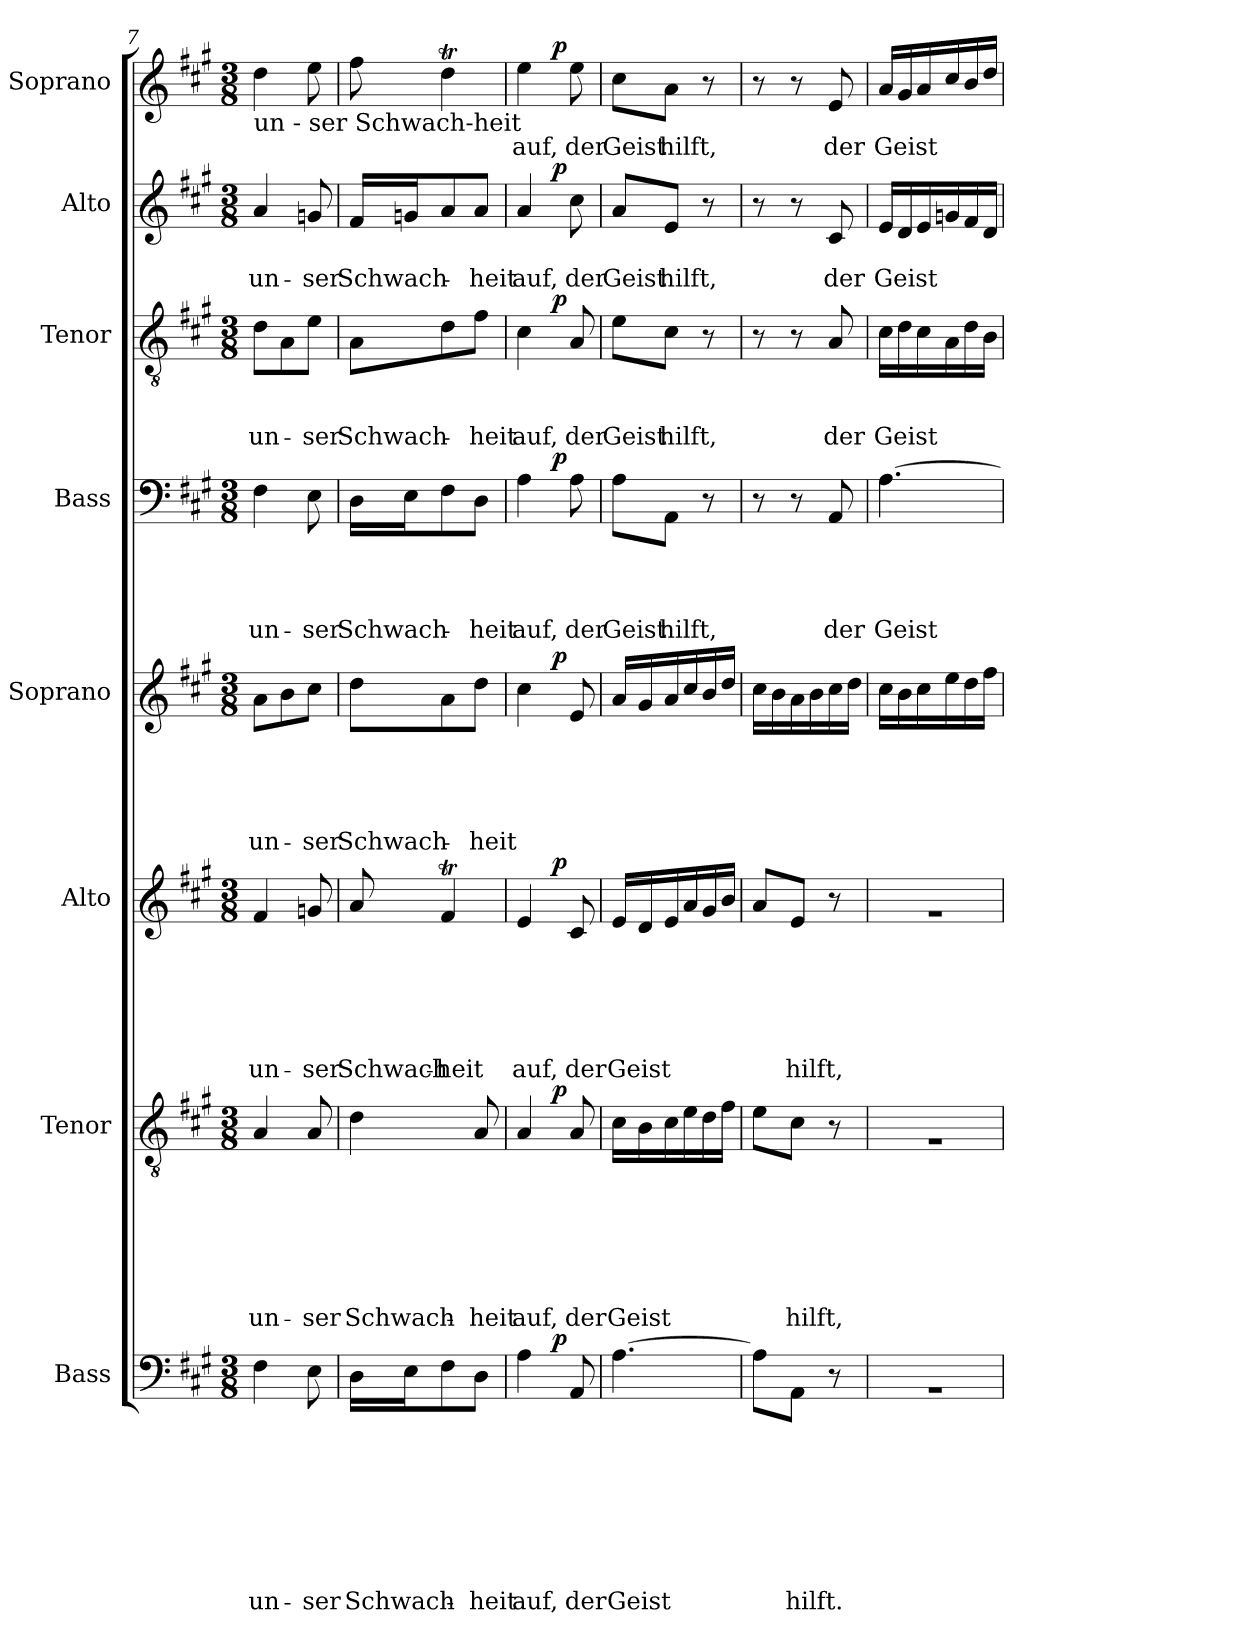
**kern	**text	**text	**text	**text	**text	**text	**text	**text	**dynam	**kern	**text	**text	**text	**text	**text	**text	**text	**dynam	**kern	**text	**text	**text	**text	**text	**text	**dynam	**kern	**text	**text	**text	**text	**text	**dynam	**kern	**text	**text	**text	**text	**dynam	**kern	**text	**text	**text	**dynam	**kern	**text	**text	**dynam	**kern	**text	**dynam
*part8	*part8	*part8	*part8	*part8	*part8	*part8	*part8	*part8	*part8	*part7	*part7	*part7	*part7	*part7	*part7	*part7	*part7	*part7	*part6	*part6	*part6	*part6	*part6	*part6	*part6	*part6	*part5	*part5	*part5	*part5	*part5	*part5	*part5	*part4	*part4	*part4	*part4	*part4	*part4	*part3	*part3	*part3	*part3	*part3	*part2	*part2	*part2	*part2	*part1	*part1	*part1
*staff8	*staff8	*staff8	*staff8	*staff8	*staff8	*staff8	*staff8	*staff8	*staff8	*staff7	*staff7	*staff7	*staff7	*staff7	*staff7	*staff7	*staff7	*staff7	*staff6	*staff6	*staff6	*staff6	*staff6	*staff6	*staff6	*staff6	*staff5	*staff5	*staff5	*staff5	*staff5	*staff5	*staff5	*staff4	*staff4	*staff4	*staff4	*staff4	*staff4	*staff3	*staff3	*staff3	*staff3	*staff3	*staff2	*staff2	*staff2	*staff2	*staff1	*staff1	*staff1
*I"Bass	*	*	*	*	*	*	*	*	*	*I"Tenor	*	*	*	*	*	*	*	*	*I"Alto	*	*	*	*	*	*	*	*I"Soprano	*	*	*	*	*	*	*I"Bass	*	*	*	*	*	*I"Tenor	*	*	*	*	*I"Alto	*	*	*	*I"Soprano	*	*
*clefF4	*	*	*	*	*	*	*	*	*	*clefGv2	*	*	*	*	*	*	*	*	*clefG2	*	*	*	*	*	*	*	*clefG2	*	*	*	*	*	*	*clefF4	*	*	*	*	*	*clefGv2	*	*	*	*	*clefG2	*	*	*	*clefG2	*	*
*k[f#c#g#]	*	*	*	*	*	*	*	*	*	*k[f#c#g#]	*	*	*	*	*	*	*	*	*k[f#c#g#]	*	*	*	*	*	*	*	*k[f#c#g#]	*	*	*	*	*	*	*k[f#c#g#]	*	*	*	*	*	*k[f#c#g#]	*	*	*	*	*k[f#c#g#]	*	*	*	*k[f#c#g#]	*	*
*A:	*	*	*	*	*	*	*	*	*	*A:	*	*	*	*	*	*	*	*	*A:	*	*	*	*	*	*	*	*A:	*	*	*	*	*	*	*A:	*	*	*	*	*	*A:	*	*	*	*	*A:	*	*	*	*A:	*	*
*M3/8	*	*	*	*	*	*	*	*	*	*M3/8	*	*	*	*	*	*	*	*	*M3/8	*	*	*	*	*	*	*	*M3/8	*	*	*	*	*	*	*M3/8	*	*	*	*	*	*M3/8	*	*	*	*	*M3/8	*	*	*	*M3/8	*	*
=7	=7	=7	=7	=7	=7	=7	=7	=7	=7	=7	=7	=7	=7	=7	=7	=7	=7	=7	=7	=7	=7	=7	=7	=7	=7	=7	=7	=7	=7	=7	=7	=7	=7	=7	=7	=7	=7	=7	=7	=7	=7	=7	=7	=7	=7	=7	=7	=7	=7	=7	=7
!	!	!	!	!	!	!	!	!	!	!	!	!	!	!	!	!	!	!	!	!	!	!	!	!	!	!	!	!	!	!	!	!	!	!	!	!	!	!	!	!	!	!	!	!	!	!	!	!	!LO:TX:b:t=un - ser Schwach-heit	!	!
!	!	!	!	!	!	!	!	!LO:LY:b	!	!	!	!	!	!	!	!	!LO:LY:b	!	!	!	!	!	!	!	!LO:LY:b	!	!	!	!	!	!	!LO:LY:b	!	!	!	!	!	!LO:LY:b	!	!	!	!	!LO:LY:b	!	!	!	!LO:LY:b	!	!	!	!
4F#\	.	.	.	.	.	.	.	un-	.	4A/	.	.	.	.	.	.	un-	.	4f#/	.	.	.	.	.	un-	.	8a\L	.	.	.	.	un-	.	4F#\	.	.	.	un-	.	8d\L	.	.	un-	.	4a/	.	un-	.	4dd\	.	.
.	.	.	.	.	.	.	.	.	.	.	.	.	.	.	.	.	.	.	.	.	.	.	.	.	.	.	8b\	.	.	.	.	.	.	.	.	.	.	.	.	8A\	.	.	.	.	.	.	.	.	.	.	.
!	!	!	!	!	!	!	!	!LO:LY:b	!	!	!	!	!	!	!	!	!LO:LY:b	!	!	!	!	!	!	!	!LO:LY:b	!	!	!	!	!	!	!LO:LY:b	!	!	!	!	!	!LO:LY:b	!	!	!	!	!LO:LY:b	!	!	!	!LO:LY:b	!	!	!	!
8E\	.	.	.	.	.	.	.	-ser	.	8A/	.	.	.	.	.	.	-ser	.	8gn/	.	.	.	.	.	-ser	.	8cc#\J	.	.	.	.	-ser	.	8E\	.	.	.	-ser	.	8e\J	.	.	-ser	.	8gn/	.	-ser	.	8ee\	.	.
=8	=8	=8	=8	=8	=8	=8	=8	=8	=8	=8	=8	=8	=8	=8	=8	=8	=8	=8	=8	=8	=8	=8	=8	=8	=8	=8	=8	=8	=8	=8	=8	=8	=8	=8	=8	=8	=8	=8	=8	=8	=8	=8	=8	=8	=8	=8	=8	=8	=8	=8	=8
!	!	!	!	!	!	!	!	!LO:LY:b	!	!	!	!	!	!	!	!	!LO:LY:b	!	!	!	!	!	!	!	!LO:LY:b	!	!	!	!	!	!	!LO:LY:b	!	!	!	!	!	!LO:LY:b	!	!	!	!	!LO:LY:b	!	!	!	!LO:LY:b	!	!	!	!
16D\LL	.	.	.	.	.	.	.	Schwach-	.	4d\	.	.	.	.	.	.	Schwach-	.	8a/	.	.	.	.	.	Schwach-	.	8dd\L	.	.	.	.	Schwach-	.	16D\LL	.	.	.	Schwach-	.	8A\L	.	.	Schwach-	.	16f#/LL	.	Schwach-	.	8ff#\	.	.
16E\J	.	.	.	.	.	.	.	.	.	.	.	.	.	.	.	.	.	.	.	.	.	.	.	.	.	.	.	.	.	.	.	.	.	16E\J	.	.	.	.	.	.	.	.	.	.	16gn/J	.	.	.	.	.	.
!	!	!	!	!	!	!	!	!	!	!	!	!	!	!	!	!	!	!	!	!	!	!	!	!	!LO:LY:b:rj	!	!	!	!	!	!	!	!	!	!	!	!	!	!	!	!	!	!	!	!	!	!	!	!	!	!
8F#\	.	.	.	.	.	.	.	.	.	.	.	.	.	.	.	.	.	.	4f#T/	.	.	.	.	.	-heit	.	8a\	.	.	.	.	.	.	8F#\	.	.	.	.	.	8d\	.	.	.	.	8a/	.	.	.	4ddT\	.	.
!	!	!	!	!	!	!	!	!LO:LY:b	!	!	!	!	!	!	!	!	!LO:LY:b	!	!	!	!	!	!	!	!	!	!	!	!	!	!	!LO:LY:b	!	!	!	!	!	!LO:LY:b	!	!	!	!	!LO:LY:b	!	!	!	!LO:LY:b	!	!	!	!
8D\J	.	.	.	.	.	.	.	-heit	.	8A/	.	.	.	.	.	.	-heit	.	.	.	.	.	.	.	.	.	8dd\J	.	.	.	.	-heit	.	8D\J	.	.	.	-heit	.	8f#\J	.	.	-heit	.	8a/J	.	-heit	.	.	.	.
!!LO:PB:g=z
=9	=9	=9	=9	=9	=9	=9	=9	=9	=9	=9	=9	=9	=9	=9	=9	=9	=9	=9	=9	=9	=9	=9	=9	=9	=9	=9	=9	=9	=9	=9	=9	=9	=9	=9	=9	=9	=9	=9	=9	=9	=9	=9	=9	=9	=9	=9	=9	=9	=9	=9	=9
!	!	!	!	!	!	!	!	!	!	!	!	!	!	!	!	!	!	!	!	!	!	!	!	!	!	!	!LO:TX:b:t=auf, der	!	!	!	!	!	!	!	!	!	!	!	!	!	!	!	!	!	!	!	!	!	!	!	!
!	!	!	!	!	!	!	!	!LO:LY:b	!	!	!	!	!	!	!	!	!LO:LY:b	!	!	!	!	!	!	!	!LO:LY:b	!	!	!	!	!	!	!	!	!	!	!	!	!LO:LY:b	!	!	!	!	!LO:LY:b	!	!	!	!LO:LY:b	!	!	!LO:LY:b	!
*^	*	*	*	*	*	*	*	*	*	*^	*	*	*	*	*	*	*	*	*^	*	*	*	*	*	*	*	*^	*	*	*	*	*	*	*^	*	*	*	*	*	*^	*	*	*	*	*^	*	*	*	*^	*	*
4A\	8.ryy	.	.	.	.	.	.	.	auf,	.	4A/	8.ryy	.	.	.	.	.	.	auf,	.	4e/	8.ryy	.	.	.	.	.	auf,	.	4cc#\	8.ryy	.	.	.	.	.	.	4A\	8.ryy	.	.	.	auf,	.	4c#\	8.ryy	.	.	auf,	.	4a/	8.ryy	.	auf,	.	4ee\	8.ryy	auf,	.
!	!	!	!	!	!	!	!	!	!	!LO:DY:a	!	!	!	!	!	!	!	!	!	!LO:DY:a	!	!	!	!	!	!	!	!	!LO:DY:a	!	!	!	!	!	!	!	!LO:DY:a	!	!	!	!	!	!	!LO:DY:a	!	!	!	!	!	!LO:DY:a	!	!	!	!	!LO:DY:a	!	!	!	!LO:DY:a
.	8.ryy	.	.	.	.	.	.	.	.	p	.	8.ryy	.	.	.	.	.	.	.	p	.	8.ryy	.	.	.	.	.	.	p	.	8.ryy	.	.	.	.	.	p	.	8.ryy	.	.	.	.	p	.	8.ryy	.	.	.	p	.	8.ryy	.	.	p	.	8.ryy	.	p
!	!	!	!	!	!	!	!	!	!LO:LY:b	!	!	!	!	!	!	!	!	!	!LO:LY:b	!	!	!	!	!	!	!	!	!LO:LY:b	!	!	!	!	!	!	!	!	!	!	!	!	!	!	!LO:LY:b	!	!	!	!	!	!LO:LY:b	!	!	!	!	!LO:LY:b	!	!	!	!LO:LY:b	!
8AA/	.	.	.	.	.	.	.	.	der	.	8A/	.	.	.	.	.	.	.	der	.	8c#/	.	.	.	.	.	.	der	.	8e/	.	.	.	.	.	.	.	8A\	.	.	.	.	der	.	8A/	.	.	.	der	.	8cc#\	.	.	der	.	8ee\	.	der	.
=10	=10	=10	=10	=10	=10	=10	=10	=10	=10	=10	=10	=10	=10	=10	=10	=10	=10	=10	=10	=10	=10	=10	=10	=10	=10	=10	=10	=10	=10	=10	=10	=10	=10	=10	=10	=10	=10	=10	=10	=10	=10	=10	=10	=10	=10	=10	=10	=10	=10	=10	=10	=10	=10	=10	=10	=10	=10	=10	=10
!	!	!	!	!	!	!	!	!	!	!	!	!	!	!	!	!	!	!	!	!	!	!	!	!	!	!	!	!	!	!LO:TX:b:t=Geist	!	!	!	!	!	!	!	!	!	!	!	!	!	!	!	!	!	!	!	!	!	!	!	!	!	!	!	!	!
!	!	!	!	!	!	!	!	!	!LO:LY:b	!	!	!	!	!	!	!	!	!	!LO:LY:b	!	!	!	!	!	!	!	!	!LO:LY:b	!	!	!	!	!	!	!	!	!	!	!	!	!	!	!LO:LY:b	!	!	!	!	!	!LO:LY:b	!	!	!	!	!LO:LY:b	!	!	!	!LO:LY:b	!
*v	*v	*	*	*	*	*	*	*	*	*	*	*	*	*	*	*	*	*	*	*	*v	*v	*	*	*	*	*	*	*	*v	*v	*	*	*	*	*	*	*v	*v	*	*	*	*	*	*v	*v	*	*	*	*	*v	*v	*	*	*	*v	*v	*	*
*	*	*	*	*	*	*	*	*	*	*v	*v	*	*	*	*	*	*	*	*	*	*	*	*	*	*	*	*	*	*	*	*	*	*	*	*	*	*	*	*	*	*	*	*	*	*	*	*	*	*	*	*	*
[>4.A\	.	.	.	.	.	.	.	Geist	.	16c#\LL	.	.	.	.	.	.	Geist	.	16e/LL	.	.	.	.	.	Geist	.	16a/LL	.	.	.	.	.	.	8A\L	.	.	.	Geist	.	8e\L	.	.	Geist	.	8a/L	.	Geist	.	8cc#\L	Geist	.
.	.	.	.	.	.	.	.	.	.	16B\	.	.	.	.	.	.	.	.	16d/	.	.	.	.	.	.	.	16g#/	.	.	.	.	.	.	.	.	.	.	.	.	.	.	.	.	.	.	.	.	.	.	.	.
!	!	!	!	!	!	!	!	!	!	!	!	!	!	!	!	!	!	!	!	!	!	!	!	!	!	!	!	!	!	!	!	!	!	!	!	!	!	!LO:LY:b	!	!	!	!	!LO:LY:b	!	!	!	!LO:LY:b	!	!	!LO:LY:b	!
.	.	.	.	.	.	.	.	.	.	16c#\	.	.	.	.	.	.	.	.	16e/	.	.	.	.	.	.	.	16a/	.	.	.	.	.	.	8AA\J	.	.	.	hilft,	.	8c#\J	.	.	hilft,	.	8e/J	.	hilft,	.	8a\J	hilft,	.
.	.	.	.	.	.	.	.	.	.	16e\	.	.	.	.	.	.	.	.	16a/	.	.	.	.	.	.	.	16cc#/	.	.	.	.	.	.	.	.	.	.	.	.	.	.	.	.	.	.	.	.	.	.	.	.
.	.	.	.	.	.	.	.	.	.	16d\	.	.	.	.	.	.	.	.	16g#/	.	.	.	.	.	.	.	16b/	.	.	.	.	.	.	8r	.	.	.	.	.	8r	.	.	.	.	8r	.	.	.	8r	.	.
.	.	.	.	.	.	.	.	.	.	16f#\JJ	.	.	.	.	.	.	.	.	16b/JJ	.	.	.	.	.	.	.	16dd/JJ	.	.	.	.	.	.	.	.	.	.	.	.	.	.	.	.	.	.	.	.	.	.	.	.
=11	=11	=11	=11	=11	=11	=11	=11	=11	=11	=11	=11	=11	=11	=11	=11	=11	=11	=11	=11	=11	=11	=11	=11	=11	=11	=11	=11	=11	=11	=11	=11	=11	=11	=11	=11	=11	=11	=11	=11	=11	=11	=11	=11	=11	=11	=11	=11	=11	=11	=11	=11
8A\L]	.	.	.	.	.	.	.	.	.	8e\L	.	.	.	.	.	.	.	.	8a/L	.	.	.	.	.	.	.	16cc#\LL	.	.	.	.	.	.	8r	.	.	.	.	.	8r	.	.	.	.	8r	.	.	.	8r	.	.
.	.	.	.	.	.	.	.	.	.	.	.	.	.	.	.	.	.	.	.	.	.	.	.	.	.	.	16b\	.	.	.	.	.	.	.	.	.	.	.	.	.	.	.	.	.	.	.	.	.	.	.	.
!	!	!	!	!	!	!	!	!LO:LY:b	!	!	!	!	!	!	!	!	!LO:LY:b	!	!	!	!	!	!	!	!LO:LY:b	!	!	!	!	!	!	!	!	!	!	!	!	!	!	!	!	!	!	!	!	!	!	!	!	!	!
8AA\J	.	.	.	.	.	.	.	hilft.	.	8c#\J	.	.	.	.	.	.	hilft,	.	8e/J	.	.	.	.	.	hilft,	.	16a\	.	.	.	.	.	.	8r	.	.	.	.	.	8r	.	.	.	.	8r	.	.	.	8r	.	.
.	.	.	.	.	.	.	.	.	.	.	.	.	.	.	.	.	.	.	.	.	.	.	.	.	.	.	16b\	.	.	.	.	.	.	.	.	.	.	.	.	.	.	.	.	.	.	.	.	.	.	.	.
!	!	!	!	!	!	!	!	!	!	!	!	!	!	!	!	!	!	!	!	!	!	!	!	!	!	!	!	!	!	!	!	!	!	!	!	!	!	!LO:LY:b	!	!	!	!	!LO:LY:b	!	!	!	!LO:LY:b	!	!	!LO:LY:b	!
8r	.	.	.	.	.	.	.	.	.	8r	.	.	.	.	.	.	.	.	8r	.	.	.	.	.	.	.	16cc#\	.	.	.	.	.	.	8AA/	.	.	.	der	.	8A/	.	.	der	.	8c#/	.	der	.	8e/	der	.
.	.	.	.	.	.	.	.	.	.	.	.	.	.	.	.	.	.	.	.	.	.	.	.	.	.	.	16dd\JJ	.	.	.	.	.	.	.	.	.	.	.	.	.	.	.	.	.	.	.	.	.	.	.	.
=12	=12	=12	=12	=12	=12	=12	=12	=12	=12	=12	=12	=12	=12	=12	=12	=12	=12	=12	=12	=12	=12	=12	=12	=12	=12	=12	=12	=12	=12	=12	=12	=12	=12	=12	=12	=12	=12	=12	=12	=12	=12	=12	=12	=12	=12	=12	=12	=12	=12	=12	=12
!LO:N:vis=1	!	!	!	!	!	!	!	!	!	!LO:N:vis=1	!	!	!	!	!	!	!	!	!LO:N:vis=1	!	!	!	!	!	!	!	!	!	!	!	!	!	!	!	!	!	!	!LO:LY:b	!	!	!	!	!LO:LY:b	!	!	!	!LO:LY:b	!	!	!LO:LY:b	!
4.rC	.	.	.	.	.	.	.	.	.	4.rA	.	.	.	.	.	.	.	.	4.ra	.	.	.	.	.	.	.	16cc#\LL	.	.	.	.	.	.	[>4.A\	.	.	.	Geist	.	16c#\LL	.	.	Geist	.	16e/LL	.	Geist	.	16a/LL	Geist	.
.	.	.	.	.	.	.	.	.	.	.	.	.	.	.	.	.	.	.	.	.	.	.	.	.	.	.	16b\	.	.	.	.	.	.	.	.	.	.	.	.	16d\	.	.	.	.	16d/	.	.	.	16g#/	.	.
.	.	.	.	.	.	.	.	.	.	.	.	.	.	.	.	.	.	.	.	.	.	.	.	.	.	.	16cc#\	.	.	.	.	.	.	.	.	.	.	.	.	16c#\	.	.	.	.	16e/	.	.	.	16a/	.	.
.	.	.	.	.	.	.	.	.	.	.	.	.	.	.	.	.	.	.	.	.	.	.	.	.	.	.	16ee\	.	.	.	.	.	.	.	.	.	.	.	.	16A\	.	.	.	.	16gn/	.	.	.	16cc#/	.	.
.	.	.	.	.	.	.	.	.	.	.	.	.	.	.	.	.	.	.	.	.	.	.	.	.	.	.	16dd\	.	.	.	.	.	.	.	.	.	.	.	.	16d\	.	.	.	.	16f#/	.	.	.	16b/	.	.
.	.	.	.	.	.	.	.	.	.	.	.	.	.	.	.	.	.	.	.	.	.	.	.	.	.	.	16ff#\JJ	.	.	.	.	.	.	.	.	.	.	.	.	16B\JJ	.	.	.	.	16d/JJ	.	.	.	16dd/JJ	.	.
=	=	=	=	=	=	=	=	=	=	=	=	=	=	=	=	=	=	=	=	=	=	=	=	=	=	=	=	=	=	=	=	=	=	=	=	=	=	=	=	=	=	=	=	=	=	=	=	=	=	=	=
*-	*-	*-	*-	*-	*-	*-	*-	*-	*-	*-	*-	*-	*-	*-	*-	*-	*-	*-	*-	*-	*-	*-	*-	*-	*-	*-	*-	*-	*-	*-	*-	*-	*-	*-	*-	*-	*-	*-	*-	*-	*-	*-	*-	*-	*-	*-	*-	*-	*-	*-	*-
